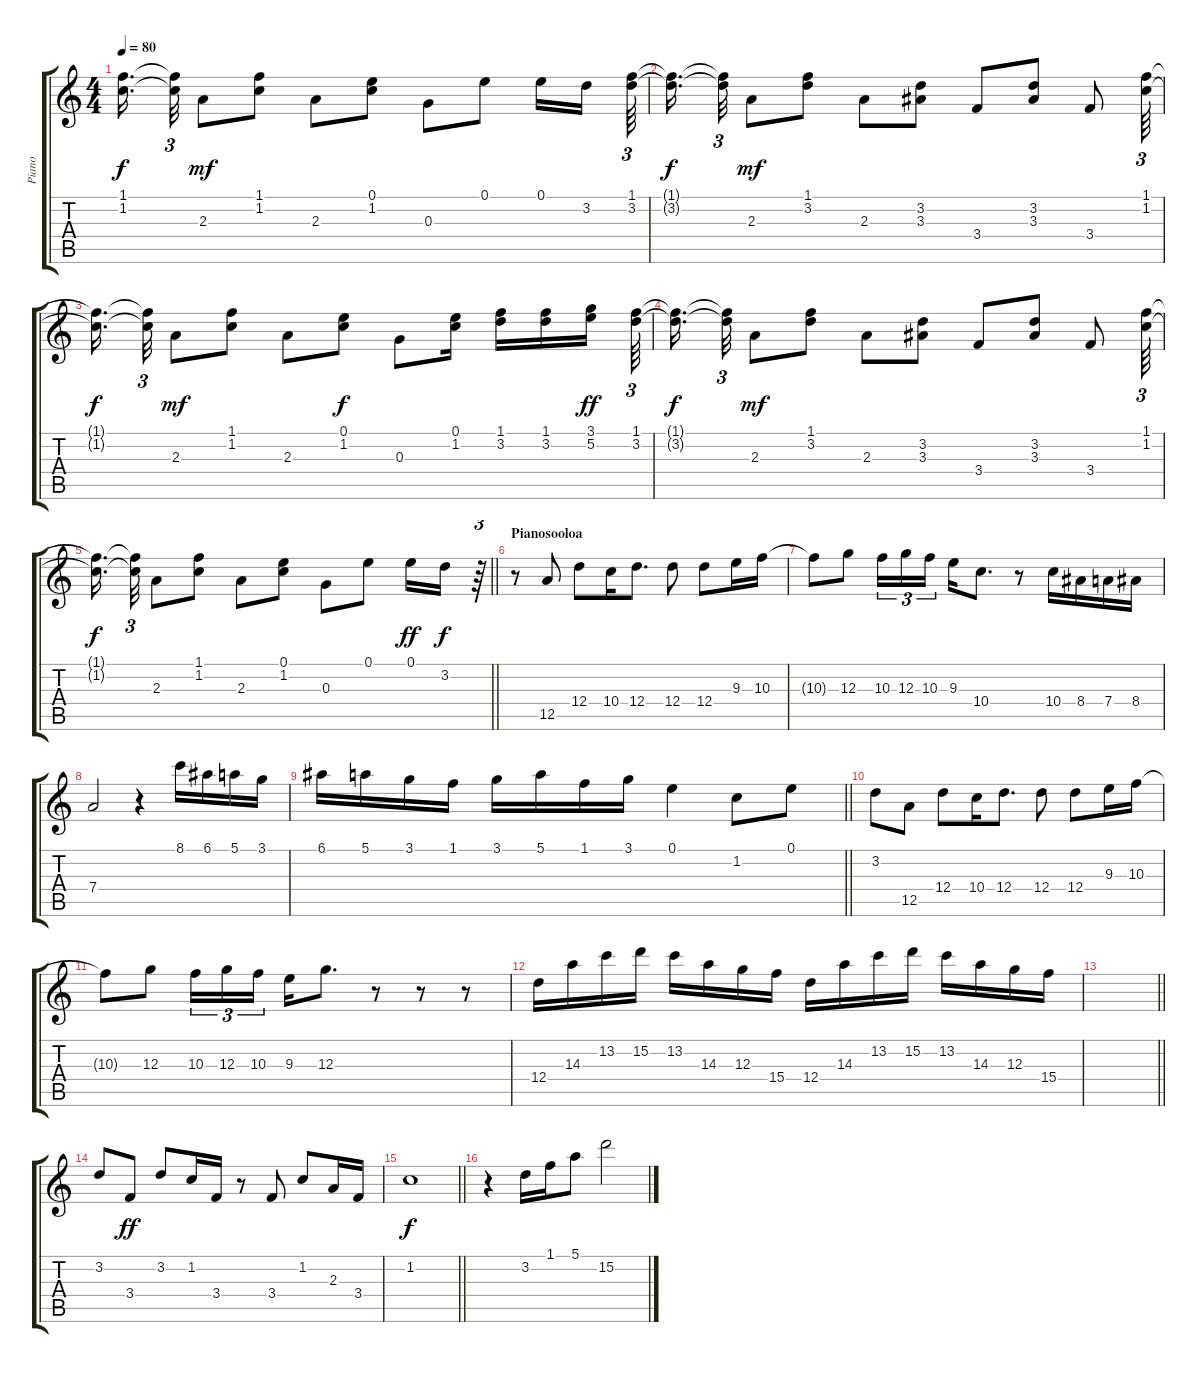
\track ("Piano" "Piano") {instrument acousticgrandpiano}
\staff {score tabs}
\tuning (E5 B4 G4 D4 A3 E3) {hide}
\ts (4 4)
\tempo 80
\clef g2
\ks c
(1.1{t} 1.2{t}).16{d dy f beam splitsecondary} (1.1{t} 1.2{t}).32{tu (3 2)} 2.3.8{dy mf} (1.1 1.2).8 2.3.8 (0.1 1.2).8 0.3.8 0.1.8 0.1.16 3.2.16{beam splitsecondary} (1.1 3.2).64{tu (3 2)} |
(1.1{t} 3.2{t}).16{d dy f beam splitsecondary} (1.1{t} 3.2{t}).32{tu (3 2)} 2.3.8{dy mf} (1.1 3.2).8 2.3.8 (3.2 3.3).8 3.4.8 (3.2 3.3).8 3.4.8 (1.1 1.2).64{tu (3 2)} |
(1.1{t} 1.2{t}).16{d dy f beam splitsecondary} (1.1{t} 1.2{t}).32{tu (3 2)} 2.3.8{dy mf} (1.1 1.2).8 2.3.8 (0.1 1.2).8{dy f} 0.3.8 (0.1 1.2).16 (1.1 3.2).16 (1.1 3.2).16 (3.1 5.2).16{dy ff beam splitsecondary} (1.1 3.2).64{tu (3 2)} |
(1.1{t} 3.2{t}).16{d dy f beam splitsecondary} (1.1{t} 3.2{t}).32{tu (3 2)} 2.3.8{dy mf} (1.1 3.2).8 2.3.8 (3.2 3.3).8 3.4.8 (3.2 3.3).8 3.4.8 (1.1 1.2).64{tu (3 2)} |
\barLineRight lightlight
(1.1{t} 1.2{t}).16{d dy f beam splitsecondary} (1.1{t} 1.2{t}).32{tu (3 2)} 2.3.8 (1.1 1.2).8 2.3.8 (0.1 1.2).8 0.3.8 0.1.8 0.1.16{dy ff} 3.2.16{dy f} r.64{tu (3 2)} |
\section ("" "Pianosooloa")
r.8 12.5.8 12.4.8 10.4.16 12.4.8{d} 12.4.8 12.4.8 9.3.16 10.3.16 |
10.3{t}.8 12.3.8 10.3.16{tu (3 2)} 12.3.16{tu (3 2)} 10.3.16{tu (3 2) beam splitsecondary} 9.3.16 10.4.8{d} r.8 10.4.16 8.4.16 7.4.16 8.4.16 |
7.4.2 r.4 8.1.16 6.1.16 5.1.16 3.1.16 |
\barLineRight lightlight
6.1.16 5.1.16 3.1.16 1.1.16 3.1.16 5.1.16 1.1.16 3.1.16 0.1.4 1.2.8 0.1.8 |
3.2.8 12.5.8 12.4.8 10.4.16 12.4.8{d} 12.4.8 12.4.8 9.3.16 10.3.16 |
10.3{t}.8 12.3.8 10.3.16{tu (3 2)} 12.3.16{tu (3 2)} 10.3.16{tu (3 2) beam splitsecondary} 9.3.16 12.3.8{d} r.8 r.8 r.8 |
12.4.16 14.3.16 13.2.16 15.2.16 13.2.16 14.3.16 12.3.16 15.4.16 12.4.16 14.3.16 13.2.16 15.2.16 13.2.16 14.3.16 12.3.16 15.4.16 |
\barLineRight lightlight
|
\section ("" "")
3.2.8 3.4.8{dy ff} 3.2.8 1.2.16 3.4.16 r.8 3.4.8 1.2.8 2.3.16 3.4.16 |
\barLineRight lightlight
1.2.1{dy f} |
r.4 3.2.16 1.1.16 5.1.8 15.2.2
